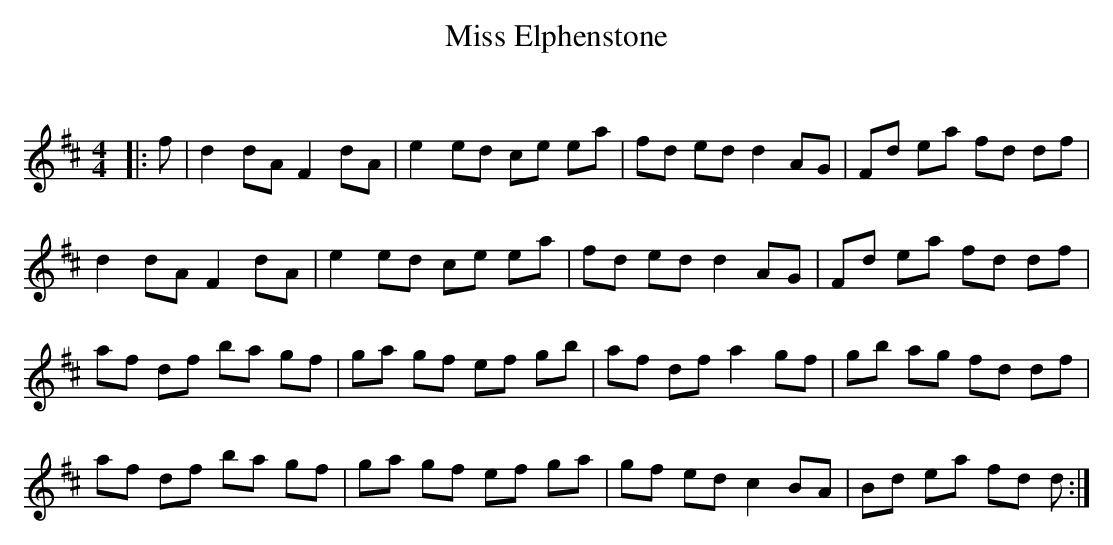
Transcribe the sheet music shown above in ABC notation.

X:1
T: Miss Elphenstone
C:
Q: 232
K:D
M:4/4
L:1/8
|:f|d2 dA F2 dA|e2 ed ce ea|fd ed d2 AG|Fd ea fd df|
d2 dA F2 dA|e2 ed ce ea|fd ed d2 AG|Fd ea fd df|
af df ba gf|ga gf ef gb|af df a2 gf|gb ag fd df|
af df ba gf|ga gf ef ga|gf ed c2 BA|Bd ea fd d:|
